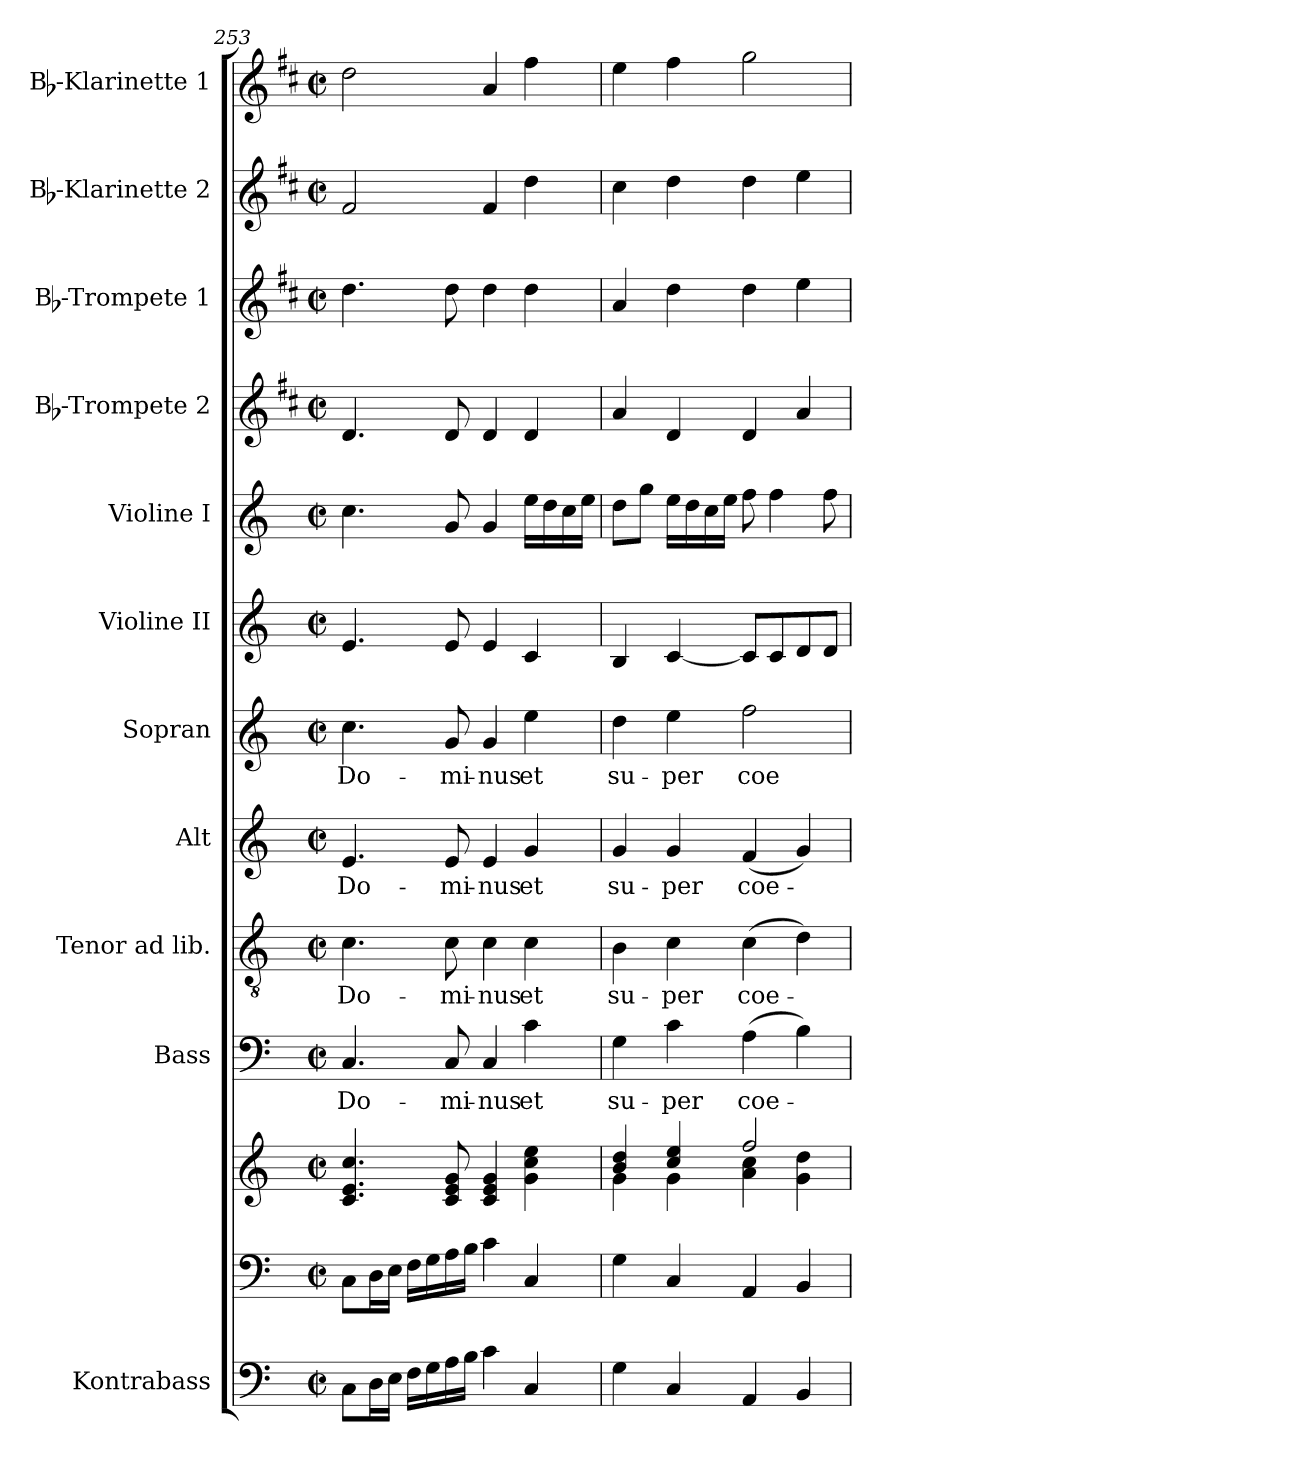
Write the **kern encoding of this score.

**kern	**kern	**kern	**kern	**text	**kern	**text	**kern	**text	**kern	**text	**kern	**kern	**kern	**kern	**kern	**kern
*part12	*part11	*part11	*part10	*part10	*part9	*part9	*part8	*part8	*part7	*part7	*part6	*part5	*part4	*part3	*part2	*part1
*staff13	*staff12	*staff11	*staff10	*staff10	*staff9	*staff9	*staff8	*staff8	*staff7	*staff7	*staff6	*staff5	*staff4	*staff3	*staff2	*staff1
*I"Kontrabass	*	*	*I"Bass	*	*I"Tenor ad lib.	*	*I"Alt	*	*I"Sopran	*	*I"Violine II	*I"Violine I	*I"Bb-Trompete 2	*I"Bb-Trompete 1	*I"Bb-Klarinette 2	*I"Bb-Klarinette 1
*I'Kb.	*	*	*I'B.	*	*I'T.	*	*I'A.	*	*I'S.	*	*I'Vl. II	*I'Vl. I	*I'Bb Trp. 2	*I'Bb Trp. 1	*I'Bb Kl. 2	*I'Bb Kl. 1
!!LO:PB:g=z
*clefF4	*clefF4	*clefG2	*clefF4	*	*clefGv2	*	*clefG2	*	*clefG2	*	*clefG2	*clefG2	*clefG2	*clefG2	*clefG2	*clefG2
*ITrd7c12	*	*	*	*	*	*	*	*	*	*	*	*	*ITrd1c2	*ITrd1c2	*ITrd1c2	*ITrd1c2
*k[]	*k[]	*k[]	*k[]	*	*k[]	*	*k[]	*	*k[]	*	*k[]	*k[]	*k[]	*k[]	*k[]	*k[]
*C:	*C:	*C:	*C:	*	*C:	*	*C:	*	*C:	*	*C:	*C:	*C:	*C:	*C:	*C:
*M2/2	*M2/2	*M2/2	*M2/2	*	*M2/2	*	*M2/2	*	*M2/2	*	*M2/2	*M2/2	*M2/2	*M2/2	*M2/2	*M2/2
*met(c|)	*met(c|)	*met(c|)	*met(c|)	*	*met(c|)	*	*met(c|)	*	*met(c|)	*	*met(c|)	*met(c|)	*met(c|)	*met(c|)	*met(c|)	*met(c|)
=253	=253	=253	=253	=253	=253	=253	=253	=253	=253	=253	=253	=253	=253	=253	=253	=253
!	!	!	!	!LO:LY:b	!	!LO:LY:b	!	!LO:LY:b	!	!LO:LY:b	!	!	!	!	!	!
8CC\L	8C\L	4.c/ 4.e/ 4.cc/	4.C/	Do-	4.c\	Do-	4.e/	Do-	4.cc\	Do-	4.e/	4.cc\	4.c/	4.cc\	2e/	2cc\
16DD\L	16D\L	.	.	.	.	.	.	.	.	.	.	.	.	.	.	.
16EE\JJ	16E\JJ	.	.	.	.	.	.	.	.	.	.	.	.	.	.	.
16FF\LL	16F\LL	.	.	.	.	.	.	.	.	.	.	.	.	.	.	.
16GG\	16G\	.	.	.	.	.	.	.	.	.	.	.	.	.	.	.
!	!	!	!	!LO:LY:b	!	!LO:LY:b	!	!LO:LY:b	!	!LO:LY:b	!	!	!	!	!	!
16AA\	16A\	8c/ 8e/ 8g/	8C/	-mi-	8c\	-mi-	8e/	-mi-	8g/	-mi-	8e/	8g/	8c/	8cc\	.	.
16BB\JJ	16B\JJ	.	.	.	.	.	.	.	.	.	.	.	.	.	.	.
!	!	!	!	!LO:LY:b	!	!LO:LY:b	!	!LO:LY:b	!	!LO:LY:b	!	!	!	!	!	!
4C\	4c\	4c/ 4e/ 4g/	4C/	-nus	4c\	-nus	4e/	-nus	4g/	-nus	4e/	4g/	4c/	4cc\	4e/	4g/
!	!	!	!	!LO:LY:b	!	!LO:LY:b	!	!LO:LY:b	!	!LO:LY:b	!	!	!	!	!	!
4CC/	4C/	4g\ 4cc\ 4ee\	4c\	et	4c\	et	4g/	et	4ee\	et	4c/	16ee\LL	4c/	4cc\	4cc\	4ee\
.	.	.	.	.	.	.	.	.	.	.	.	16dd\	.	.	.	.
.	.	.	.	.	.	.	.	.	.	.	.	16cc\	.	.	.	.
.	.	.	.	.	.	.	.	.	.	.	.	16ee\JJ	.	.	.	.
=254	=254	=254	=254	=254	=254	=254	=254	=254	=254	=254	=254	=254	=254	=254	=254	=254
*	*	*^	*	*	*	*	*	*	*	*	*	*	*	*	*	*
!	!	!	!	!	!LO:LY:b	!	!LO:LY:b	!	!LO:LY:b	!	!LO:LY:b	!	!	!	!	!	!
4GG\	4G\	4b/ 4dd/	4g\	4G\	su-	4B\	su-	4g/	su-	4dd\	su-	4B/	8dd\L	4g/	4g/	4b\	4dd\
.	.	.	.	.	.	.	.	.	.	.	.	.	8gg\J	.	.	.	.
!	!	!	!	!	!LO:LY:b	!	!LO:LY:b	!	!LO:LY:b	!	!LO:LY:b	!	!	!	!	!	!
4CC/	4C/	4cc/ 4ee/	4g\	4c\	-per	4c\	-per	4g/	-per	4ee\	-per	[4c/	16ee\LL	4c/	4cc\	4cc\	4ee\
.	.	.	.	.	.	.	.	.	.	.	.	.	16dd\	.	.	.	.
.	.	.	.	.	.	.	.	.	.	.	.	.	16cc\	.	.	.	.
.	.	.	.	.	.	.	.	.	.	.	.	.	16ee\JJ	.	.	.	.
!	!	!	!	!	!LO:LY:b	!	!LO:LY:b	!	!LO:LY:b	!	!LO:LY:b	!	!	!	!	!	!
4AAA/	4AA/	2ff/	4a\ 4cc\	(>4A\	coe-	(>4c\	coe-	(<4f/	coe-	2ff\	coe-	8c/L]	8ff\	4c/	4cc\	4cc\	2ff\
.	.	.	.	.	.	.	.	.	.	.	.	8c/	4ff\	.	.	.	.
4BBB/	4BB/	.	4g\ 4dd\	4B\)	.	4d\)	.	4g/)	.	.	.	8d/	.	4g/	4dd\	4dd\	.
.	.	.	.	.	.	.	.	.	.	.	.	8d/J	8ff\	.	.	.	.
*	*	*v	*v	*	*	*	*	*	*	*	*	*	*	*	*	*	*
=	=	=	=	=	=	=	=	=	=	=	=	=	=	=	=	=
*-	*-	*-	*-	*-	*-	*-	*-	*-	*-	*-	*-	*-	*-	*-	*-	*-
